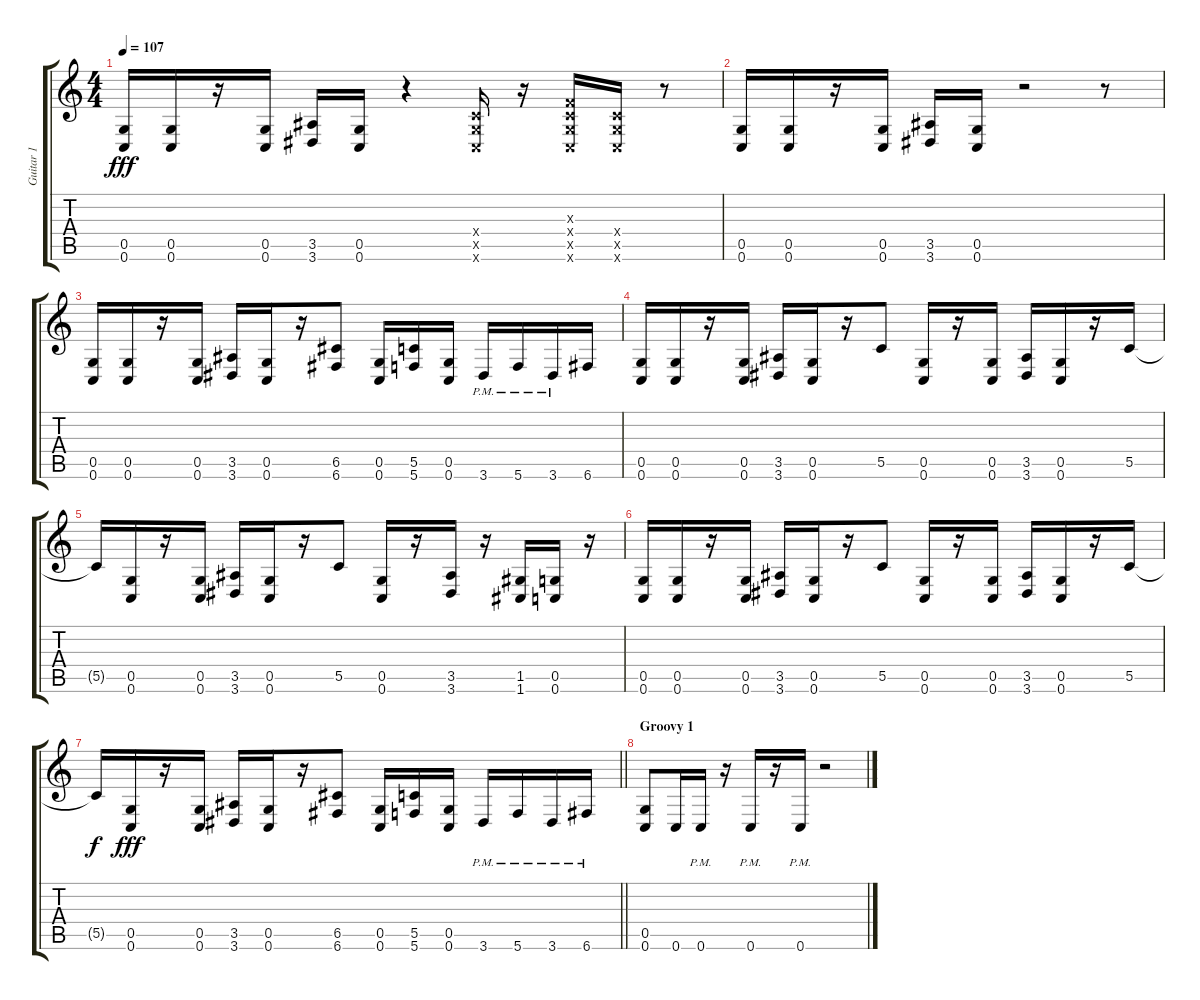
\track ("Guitar 1" "Guitar 1") {instrument distortionguitar}
\staff {score tabs}
\tuning (D4 A3 F3 C3 G2 C2) {hide}
\ts (4 4)
\tempo 107
\clef g2
\ks c
(0.5 0.6).16{dy fff} (0.5 0.6).16 r.16 (0.5 0.6).16 (3.5 3.6).16 (0.5 0.6).16 r.4 (0.4{x} 0.5{x} 0.6{x}).16 r.16 (0.3{x} 0.4{x} 0.5{x} 0.6{x}).16 (0.4{x} 0.5{x} 0.6{x}).16 r.8 |
(0.5 0.6).16 (0.5 0.6).16 r.16 (0.5 0.6).16 (3.5 3.6).16 (0.5 0.6).16 r.2 r.8 |
(0.5 0.6).16 (0.5 0.6).16 r.16 (0.5 0.6).16 (3.5 3.6).16 (0.5 0.6).16 r.16 (6.5 6.6).8 (0.5 0.6).16 (5.5 5.6).16 (0.5 0.6).16 3.6{pm}.16 5.6{pm}.16 3.6{pm}.16 6.6.16 |
(0.5 0.6).16 (0.5 0.6).16 r.16 (0.5 0.6).16 (3.5 3.6).16 (0.5 0.6).16 r.16 5.5.8 (0.5 0.6).16 r.16 (0.5 0.6).16 (3.5 3.6).16 (0.5 0.6).16 r.16 5.5.16 |
5.5{t}.16 (0.5 0.6).16 r.16 (0.5 0.6).16 (3.5 3.6).16 (0.5 0.6).16 r.16 5.5.8 (0.5 0.6).16 r.16 (3.5 3.6).16 r.16 (1.5 1.6).16 (0.5 0.6).16 r.16 |
(0.5 0.6).16 (0.5 0.6).16 r.16 (0.5 0.6).16 (3.5 3.6).16 (0.5 0.6).16 r.16 5.5.8 (0.5 0.6).16 r.16 (0.5 0.6).16 (3.5 3.6).16 (0.5 0.6).16 r.16 5.5.16 |
\barLineRight lightlight
5.5{t}.16{dy f} (0.5 0.6).16{dy fff} r.16 (0.5 0.6).16 (3.5 3.6).16 (0.5 0.6).16 r.16 (6.5 6.6).8 (0.5 0.6).16 (5.5 5.6).16 (0.5 0.6).16 3.6{pm}.16 5.6{pm}.16 3.6{pm}.16 6.6{pm}.16 |
\section ("" "Groovy 1")
(0.5 0.6).8 0.6.16 0.6{pm}.16 r.16 0.6{pm}.16 r.16 0.6{pm}.16 r.2
